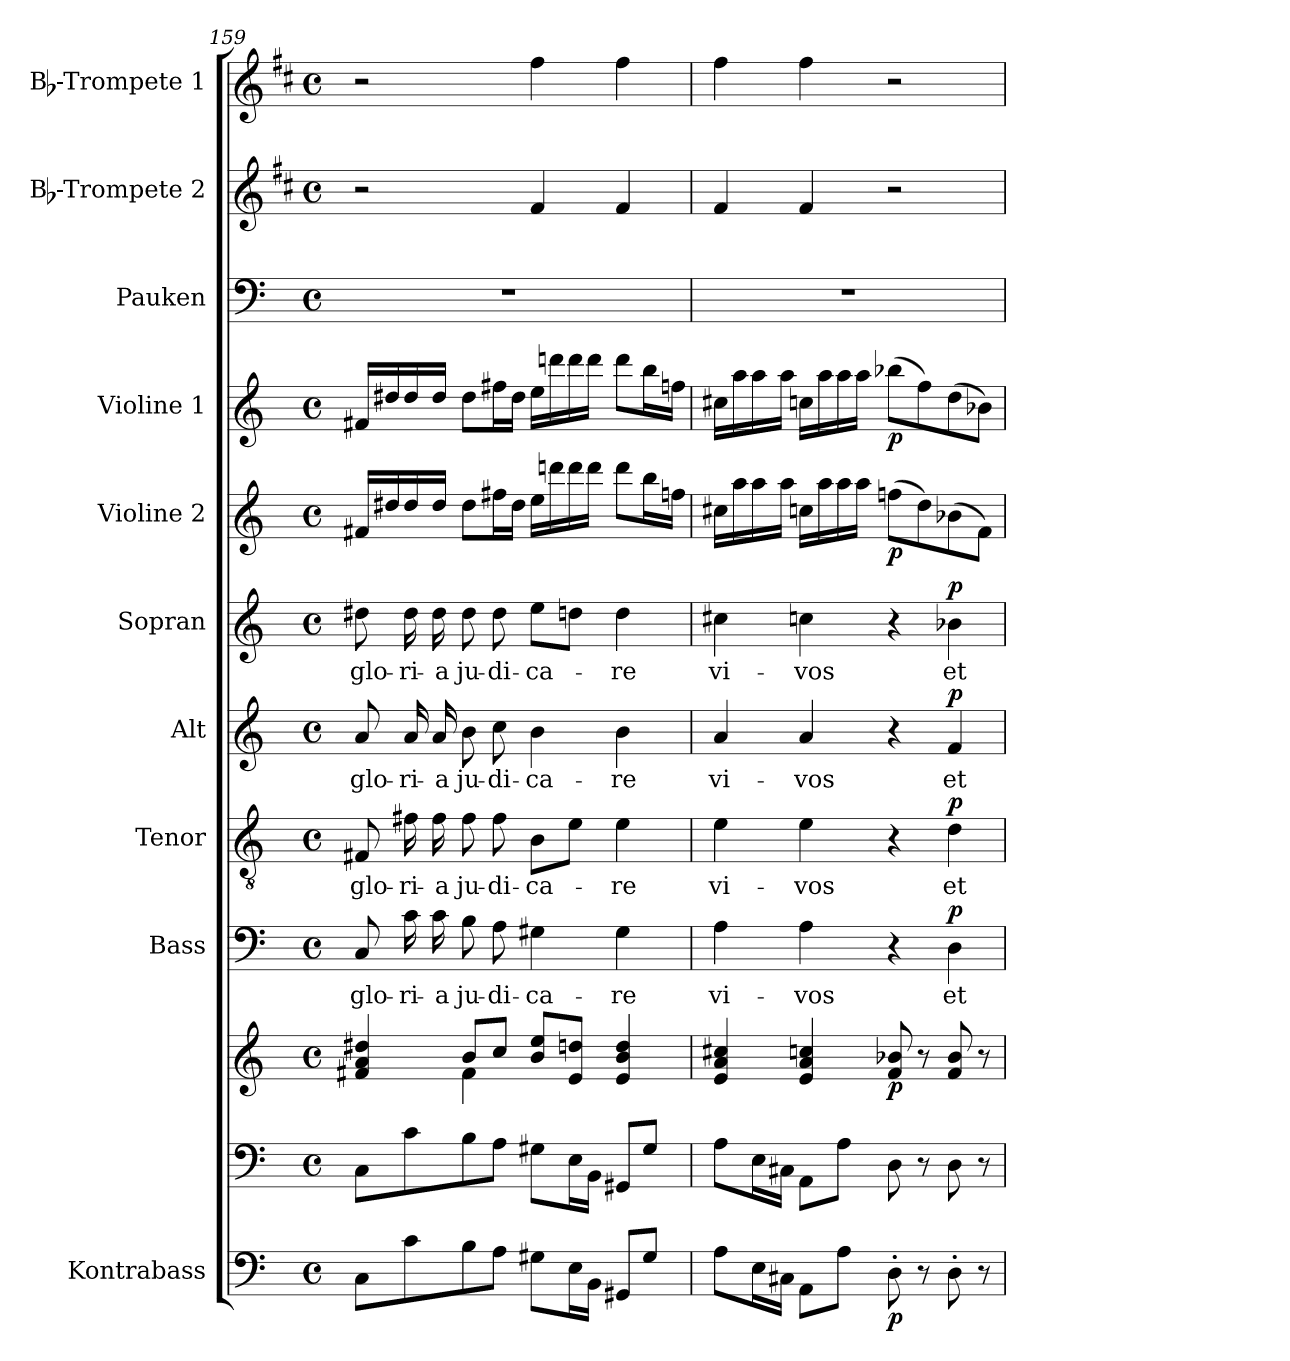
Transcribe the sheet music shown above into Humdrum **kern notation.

**kern	**dynam	**kern	**kern	**dynam	**kern	**text	**dynam	**kern	**text	**dynam	**kern	**text	**dynam	**kern	**text	**dynam	**kern	**dynam	**kern	**dynam	**kern	**kern	**kern
*part11	*part11	*part10	*part10	*part10	*part9	*part9	*part9	*part8	*part8	*part8	*part7	*part7	*part7	*part6	*part6	*part6	*part5	*part5	*part4	*part4	*part3	*part2	*part1
*staff12	*staff12	*staff11	*staff10	*staff10/11	*staff9	*staff9	*staff9	*staff8	*staff8	*staff8	*staff7	*staff7	*staff7	*staff6	*staff6	*staff6	*staff5	*staff5	*staff4	*staff4	*staff3	*staff2	*staff1
*I"Kontrabass	*	*	*	*	*I"Bass	*	*	*I"Tenor	*	*	*I"Alt	*	*	*I"Sopran	*	*	*I"Violine 2	*	*I"Violine 1	*	*I"Pauken	*I"Bb-Trompete 2	*I"Bb-Trompete 1
*I'Kb.	*	*	*	*	*I'B.	*	*	*I'T.	*	*	*I'A.	*	*	*I'S.	*	*	*I'Vl. 2	*	*I'Vl. 1	*	*I'Pk.	*I'Bb Trp. 2	*I'Bb Trp. 1
*clefF4	*	*clefF4	*clefG2	*	*clefF4	*	*	*clefGv2	*	*	*clefG2	*	*	*clefG2	*	*	*clefG2	*	*clefG2	*	*clefF4	*clefG2	*clefG2
*ITrd7c12	*	*	*	*	*	*	*	*	*	*	*	*	*	*	*	*	*	*	*	*	*	*ITrd1c2	*ITrd1c2
*k[]	*	*k[]	*k[]	*	*k[]	*	*	*k[]	*	*	*k[]	*	*	*k[]	*	*	*k[]	*	*k[]	*	*k[]	*k[]	*k[]
*C:	*	*C:	*C:	*	*C:	*	*	*C:	*	*	*C:	*	*	*C:	*	*	*C:	*	*C:	*	*C:	*C:	*C:
*M4/4	*	*M4/4	*M4/4	*	*M4/4	*	*	*M4/4	*	*	*M4/4	*	*	*M4/4	*	*	*M4/4	*	*M4/4	*	*M4/4	*M4/4	*M4/4
*met(c)	*	*met(c)	*met(c)	*	*met(c)	*	*	*met(c)	*	*	*met(c)	*	*	*met(c)	*	*	*met(c)	*	*met(c)	*	*met(c)	*met(c)	*met(c)
=159	=159	=159	=159	=159	=159	=159	=159	=159	=159	=159	=159	=159	=159	=159	=159	=159	=159	=159	=159	=159	=159	=159	=159
*	*	*	*^	*	*	*	*	*	*	*	*	*	*	*	*	*	*	*	*	*	*	*	*
!	!	!	!	!	!	!	!LO:LY:b	!	!	!LO:LY:b	!	!	!LO:LY:b	!	!	!LO:LY:b	!	!	!	!	!	!	!	!
8CC\L	.	8C\L	4f#X/ 4a/ 4dd#X/	4ryy	.	8C/	glo-	.	8F#X/	glo-	.	8a/	glo-	.	8dd#X\	glo-	.	16f#X/LL	.	16f#X/LL	.	1r	2r	2r
.	.	.	.	.	.	.	.	.	.	.	.	.	.	.	.	.	.	16dd#X/	.	16dd#X/	.	.	.	.
!	!	!	!	!	!	!	!LO:LY:b	!	!	!LO:LY:b	!	!	!LO:LY:b	!	!	!LO:LY:b	!	!	!	!	!	!	!	!
8C\	.	8c\	.	.	.	16c\	-ri-	.	16f#X\	-ri-	.	16a/	-ri-	.	16dd#\	-ri-	.	16dd#/	.	16dd#/	.	.	.	.
!	!	!	!	!	!	!	!LO:LY:b	!	!	!LO:LY:b	!	!	!LO:LY:b	!	!	!LO:LY:b	!	!	!	!	!	!	!	!
.	.	.	.	.	.	16c\	-a	.	16f#\	-a	.	16a/	-a	.	16dd#\	-a	.	16dd#/JJ	.	16dd#/JJ	.	.	.	.
!	!	!	!	!	!	!	!LO:LY:b	!	!	!LO:LY:b	!	!	!LO:LY:b	!	!	!LO:LY:b	!	!	!	!	!	!	!	!
8BB\	.	8B\	8b/L	4f#\	.	8B\	ju-	.	8f#\	ju-	.	8b\	ju-	.	8dd#\	ju-	.	8dd#\L	.	8dd#\L	.	.	.	.
!	!	!	!	!	!	!	!LO:LY:b	!	!	!LO:LY:b	!	!	!LO:LY:b	!	!	!LO:LY:b	!	!	!	!	!	!	!	!
8AA\J	.	8A\J	8cc/J	.	.	8A\	-di-	.	8f#\	-di-	.	8cc\	-di-	.	8dd#\	-di-	.	16ff#X\L	.	16ff#X\L	.	.	.	.
.	.	.	.	.	.	.	.	.	.	.	.	.	.	.	.	.	.	16dd#\JJ	.	16dd#\JJ	.	.	.	.
!	!	!	!	!	!	!	!LO:LY:b	!	!	!LO:LY:b	!	!	!LO:LY:b	!	!	!LO:LY:b	!	!	!	!	!	!	!	!
8GG#X\L	.	8G#X\L	8b/ 8ee/L	2ryy	.	4G#X\	-ca-	.	8B\L	-ca-	.	4b\	-ca-	.	8ee\L	-ca-	.	16ee\LL	.	16ee\LL	.	.	4e/	4ee\
.	.	.	.	.	.	.	.	.	.	.	.	.	.	.	.	.	.	16dddn\	.	16dddn\	.	.	.	.
16EE\L	.	16E\L	8e/ 8ddn/J	.	.	.	.	.	8e\J	.	.	.	.	.	8ddn\J	.	.	16ddd\	.	16ddd\	.	.	.	.
16BBB\JJ	.	16BB\JJ	.	.	.	.	.	.	.	.	.	.	.	.	.	.	.	16ddd\JJ	.	16ddd\JJ	.	.	.	.
!	!	!	!	!	!	!	!LO:LY:b	!	!	!LO:LY:b	!	!	!LO:LY:b	!	!	!LO:LY:b	!	!	!	!	!	!	!	!
8GGG#X/L	.	8GG#X/L	4e/ 4b/ 4dd/	.	.	4G#\	-re	.	4e\	-re	.	4b\	-re	.	4dd\	-re	.	8ddd\L	.	8ddd\L	.	.	4e/	4ee\
8GG#/J	.	8G#/J	.	.	.	.	.	.	.	.	.	.	.	.	.	.	.	16bb\L	.	16bb\L	.	.	.	.
.	.	.	.	.	.	.	.	.	.	.	.	.	.	.	.	.	.	16ffn\JJ	.	16ffn\JJ	.	.	.	.
*	*	*	*v	*v	*	*	*	*	*	*	*	*	*	*	*	*	*	*	*	*	*	*	*	*
!!LO:PB:g=z
=160	=160	=160	=160	=160	=160	=160	=160	=160	=160	=160	=160	=160	=160	=160	=160	=160	=160	=160	=160	=160	=160	=160	=160
!	!	!	!	!	!	!LO:LY:b	!	!	!LO:LY:b	!	!	!LO:LY:b	!	!	!LO:LY:b	!	!	!	!	!	!	!	!
8AA\L	.	8A\L	4e/ 4a/ 4cc#X/	.	4A\	vi-	.	4e\	vi-	.	4a/	vi-	.	4cc#X\	vi-	.	16cc#X\LL	.	16cc#X\LL	.	1r	4e/	4ee\
.	.	.	.	.	.	.	.	.	.	.	.	.	.	.	.	.	16aa\	.	16aa\	.	.	.	.
16EE\L	.	16E\L	.	.	.	.	.	.	.	.	.	.	.	.	.	.	16aa\	.	16aa\	.	.	.	.
16CC#X\JJ	.	16C#X\JJ	.	.	.	.	.	.	.	.	.	.	.	.	.	.	16aa\JJ	.	16aa\JJ	.	.	.	.
!	!	!	!	!	!	!LO:LY:b	!	!	!LO:LY:b	!	!	!LO:LY:b	!	!	!LO:LY:b	!	!	!	!	!	!	!	!
8AAA\L	.	8AA\L	4e/ 4a/ 4ccn/	.	4A\	-vos	.	4e\	-vos	.	4a/	-vos	.	4ccn\	-vos	.	16ccn\LL	.	16ccn\LL	.	.	4e/	4ee\
.	.	.	.	.	.	.	.	.	.	.	.	.	.	.	.	.	16aa\	.	16aa\	.	.	.	.
8AA\J	.	8A\J	.	.	.	.	.	.	.	.	.	.	.	.	.	.	16aa\	.	16aa\	.	.	.	.
.	.	.	.	.	.	.	.	.	.	.	.	.	.	.	.	.	16aa\JJ	.	16aa\JJ	.	.	.	.
!	!LO:DY:b	!	!	!LO:DY:b	!	!	!	!	!	!	!	!	!	!	!	!	!	!LO:DY:b	!	!LO:DY:b	!	!	!
8DD'>\	p	8D\	8f/ 8b-X/	p	4r	.	.	4r	.	.	4r	.	.	4r	.	.	(>8ffn\L	p	(>8bb-X\L	p	.	2r	2r
8r	.	8r	8r	.	.	.	.	.	.	.	.	.	.	.	.	.	8dd\)	.	8ff\)	.	.	.	.
!	!	!	!	!	!	!LO:LY:b	!LO:DY:a	!	!LO:LY:b	!LO:DY:a	!	!LO:LY:b	!LO:DY:a	!	!LO:LY:b	!LO:DY:a	!	!	!	!	!	!	!
8DD'>\	.	8D\	8f/ 8b-/	.	4D\	et	p	4d\	et	p	4f/	et	p	4b-X\	et	p	(>8b-X\	.	(>8dd\	.	.	.	.
8r	.	8r	8r	.	.	.	.	.	.	.	.	.	.	.	.	.	8f\J)	.	8b-X\J)	.	.	.	.
=	=	=	=	=	=	=	=	=	=	=	=	=	=	=	=	=	=	=	=	=	=	=	=
*-	*-	*-	*-	*-	*-	*-	*-	*-	*-	*-	*-	*-	*-	*-	*-	*-	*-	*-	*-	*-	*-	*-	*-
